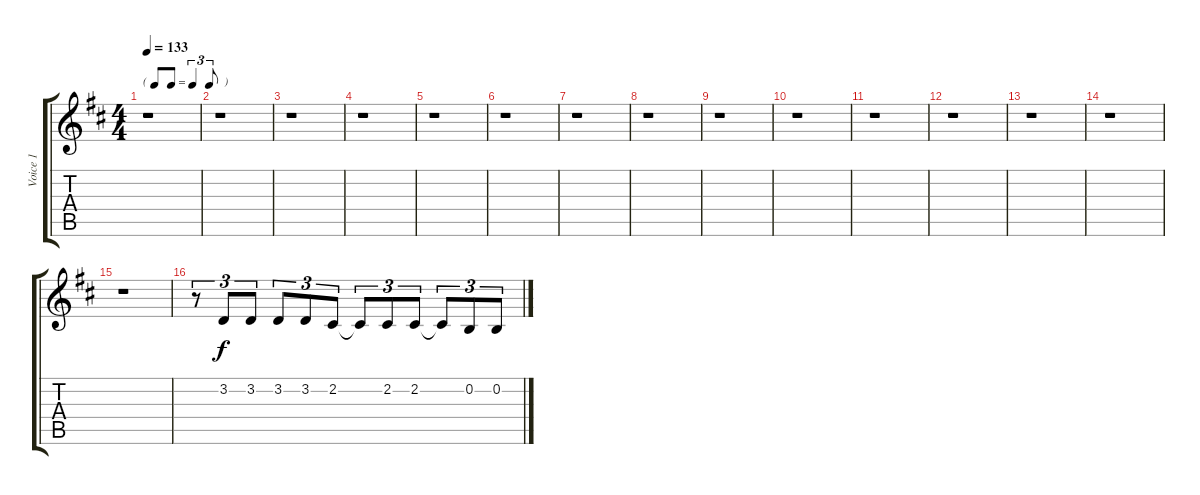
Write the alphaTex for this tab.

\track ("Voice 1" "Voice 1") {instrument tenorsax}
\staff {score tabs}
\tuning (E4 B3 G3 D3 A2 E2) {hide}
\ts (4 4)
\tf triplet8th
\tempo 133
\clef g2
\ks d
r.1{dy f} |
r.1 |
r.1 |
r.1 |
r.1 |
r.1 |
r.1 |
r.1 |
r.1 |
r.1 |
r.1 |
r.1 |
r.1 |
r.1 |
r.1 |
r.8{tu (3 2)} 3.2.8{tu (3 2)} 3.2.8{tu (3 2)} 3.2.8{tu (3 2)} 3.2.8{tu (3 2)} 2.2.8{tu (3 2)} 2.2{t}.8{tu (3 2)} 2.2.8{tu (3 2)} 2.2.8{tu (3 2)} 2.2{t}.8{tu (3 2)} 0.2.8{tu (3 2)} 0.2.8{tu (3 2)}
